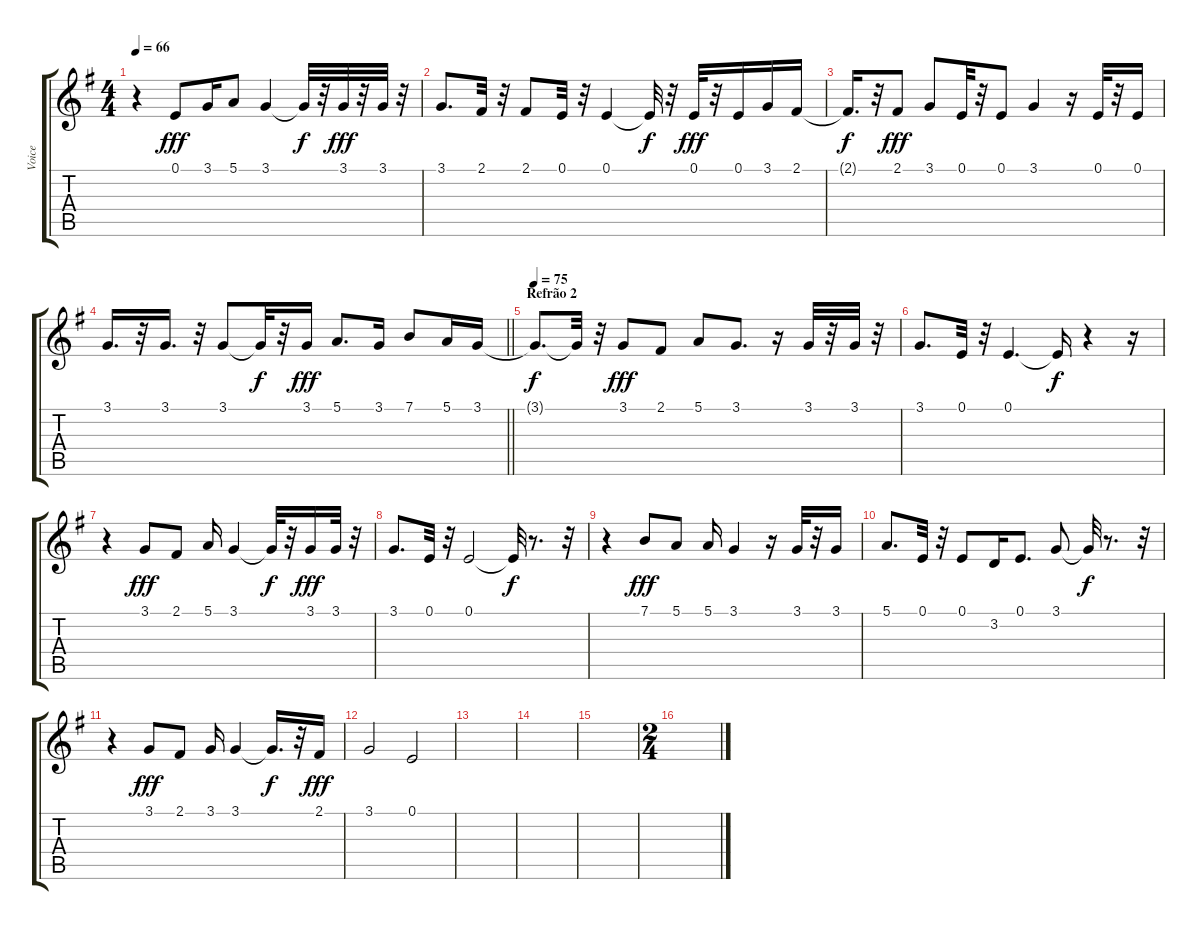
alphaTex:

\track ("Voice" "Voice") {instrument synthvoice}
\staff {score tabs}
\tuning (E4 B3 G3 D3 A2 E2) {hide}
\ts (4 4)
\tempo 66
\clef g2
\ks eminor
r.4{dy f} 0.1.8{dy fff} 3.1.16 5.1.8 3.1.4 3.1{t}.32{dy f} r.32 3.1.32{dy fff} r.32 3.1.32 r.32 |
3.1.8{d} 2.1.32 r.32 2.1.8 0.1.32 r.32 0.1.4 0.1{t}.32{dy f} r.32 0.1.32{dy fff} r.32 0.1.16 3.1.16 2.1.16 |
2.1{t}.16{d dy f} r.32 2.1.8{dy fff} 3.1.8 0.1.32 r.32 0.1.8 3.1.4 r.16 0.1.32 r.32 0.1.16 |
\barLineRight lightlight
3.1.16{d} r.32 3.1.16{d} r.32 3.1.8 3.1{t}.32{dy f} r.32 3.1.16{dy fff} 5.1.8{d} 3.1.16 7.1.8 5.1.16 3.1.16 |
\section ("" "Refrão 2")
\tempo 75
3.1{t}.8{d dy f} 3.1{t}.32 r.32 3.1.8{dy fff} 2.1.8 5.1.8 3.1.8{d} r.16 3.1.32 r.32 3.1.32 r.32 |
3.1.8{d} 0.1.32 r.32 0.1.4{d} 0.1{t}.16{dy f} r.4 r.16 |
r.4 3.1.8{dy fff} 2.1.8 5.1.16 3.1.4 3.1{t}.32{dy f} r.32 3.1.16{dy fff} 3.1.32 r.32 |
3.1.8{d} 0.1.32 r.32 0.1.2 0.1{t}.32{dy f} r.8{d} r.32 |
r.4 7.1.8{dy fff} 5.1.8 5.1.16 3.1.4 r.16 3.1.32 r.32 3.1.16 |
5.1.8{d} 0.1.32 r.32 0.1.8 3.2.16 0.1.8{d} 3.1.8 3.1{t}.32{dy f} r.8{d} r.32 |
r.4 3.1.8{dy fff} 2.1.8 3.1.16 3.1.4 3.1{t}.16{d dy f} r.32 2.1.16{dy fff} |
3.1.2 0.1.2 |
|
|
|
\ts (2 4)
